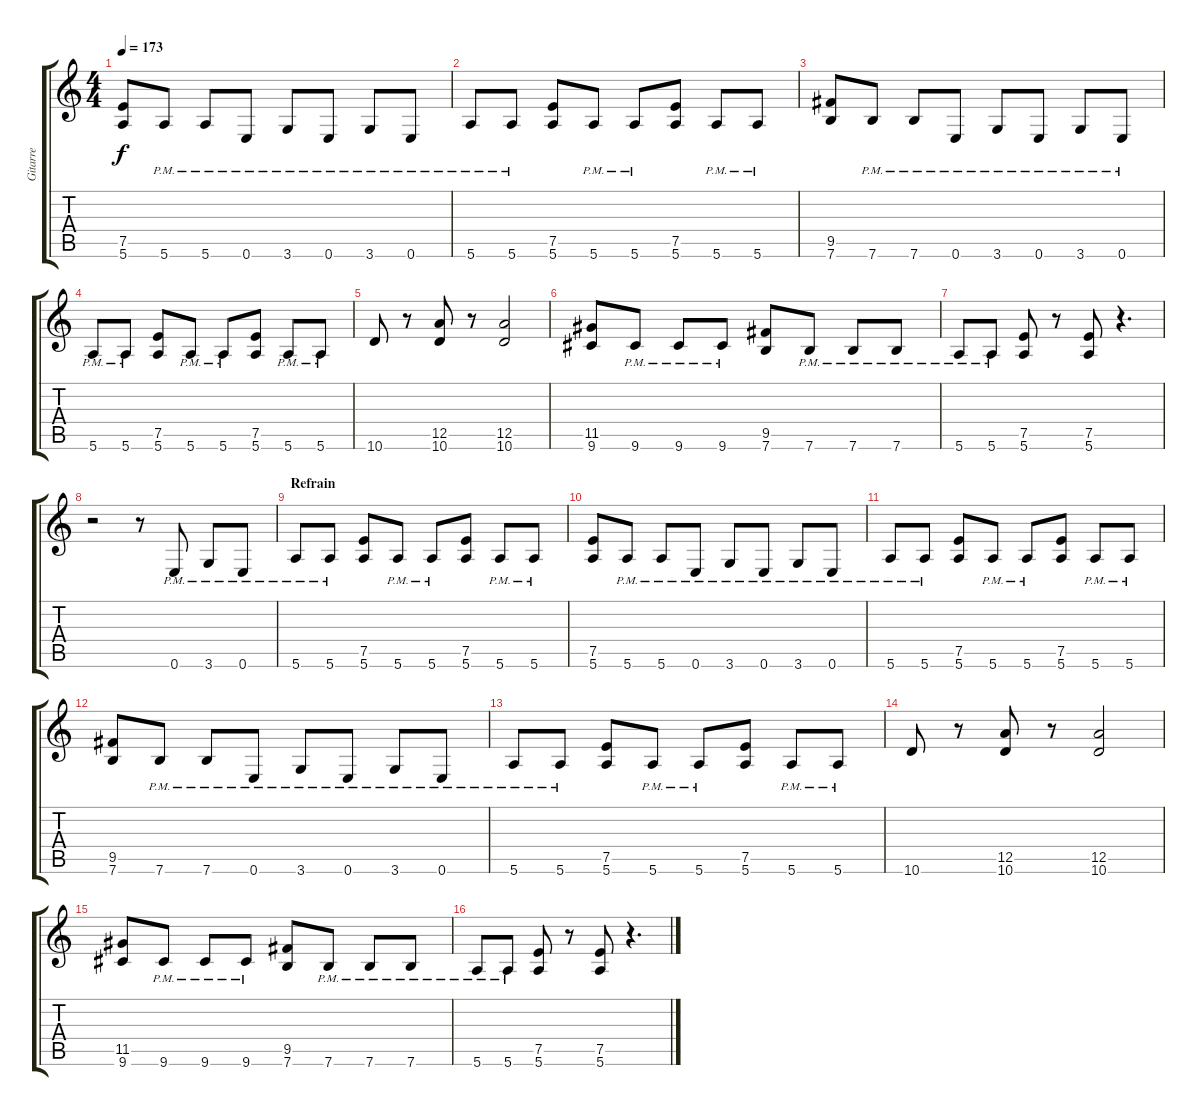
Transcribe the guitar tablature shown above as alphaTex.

\track ("Gitarre" "Gitarre") {instrument distortionguitar}
\staff {score tabs}
\tuning (E4 B3 G3 D3 A2 E2) {hide}
\ts (4 4)
\tempo 173
\clef g2
\ks c
(7.5 5.6).8{dy f} 5.6{pm}.8 5.6{pm}.8 0.6{pm}.8 3.6{pm}.8 0.6{pm}.8 3.6{pm}.8 0.6{pm}.8 |
5.6{pm}.8 5.6{pm}.8 (7.5 5.6).8 5.6{pm}.8 5.6{pm}.8 (7.5 5.6).8 5.6{pm}.8 5.6{pm}.8 |
(9.5 7.6).8 7.6{pm}.8 7.6{pm}.8 0.6{pm}.8 3.6{pm}.8 0.6{pm}.8 3.6{pm}.8 0.6{pm}.8 |
5.6{pm}.8 5.6{pm}.8 (7.5 5.6).8 5.6{pm}.8 5.6{pm}.8 (7.5 5.6).8 5.6{pm}.8 5.6{pm}.8 |
10.6.8 r.8 (12.5 10.6).8 r.8 (12.5 10.6).2 |
(11.5 9.6).8 9.6{pm}.8 9.6{pm}.8 9.6{pm}.8 (9.5 7.6).8 7.6{pm}.8 7.6{pm}.8 7.6{pm}.8 |
5.6{pm}.8 5.6{pm}.8 (7.5 5.6).8 r.8 (7.5 5.6).8 r.4{d} |
r.2 r.8 0.6{pm}.8 3.6{pm}.8 0.6{pm}.8 |
\section ("" "Refrain")
5.6{pm}.8 5.6{pm}.8 (7.5 5.6).8 5.6{pm}.8 5.6{pm}.8 (7.5 5.6).8 5.6{pm}.8 5.6{pm}.8 |
(7.5 5.6).8 5.6{pm}.8 5.6{pm}.8 0.6{pm}.8 3.6{pm}.8 0.6{pm}.8 3.6{pm}.8 0.6{pm}.8 |
5.6{pm}.8 5.6{pm}.8 (7.5 5.6).8 5.6{pm}.8 5.6{pm}.8 (7.5 5.6).8 5.6{pm}.8 5.6{pm}.8 |
(9.5 7.6).8 7.6{pm}.8 7.6{pm}.8 0.6{pm}.8 3.6{pm}.8 0.6{pm}.8 3.6{pm}.8 0.6{pm}.8 |
5.6{pm}.8 5.6{pm}.8 (7.5 5.6).8 5.6{pm}.8 5.6{pm}.8 (7.5 5.6).8 5.6{pm}.8 5.6{pm}.8 |
10.6.8 r.8 (12.5 10.6).8 r.8 (12.5 10.6).2 |
(11.5 9.6).8 9.6{pm}.8 9.6{pm}.8 9.6{pm}.8 (9.5 7.6).8 7.6{pm}.8 7.6{pm}.8 7.6{pm}.8 |
5.6{pm}.8 5.6{pm}.8 (7.5 5.6).8 r.8 (7.5 5.6).8 r.4{d}
